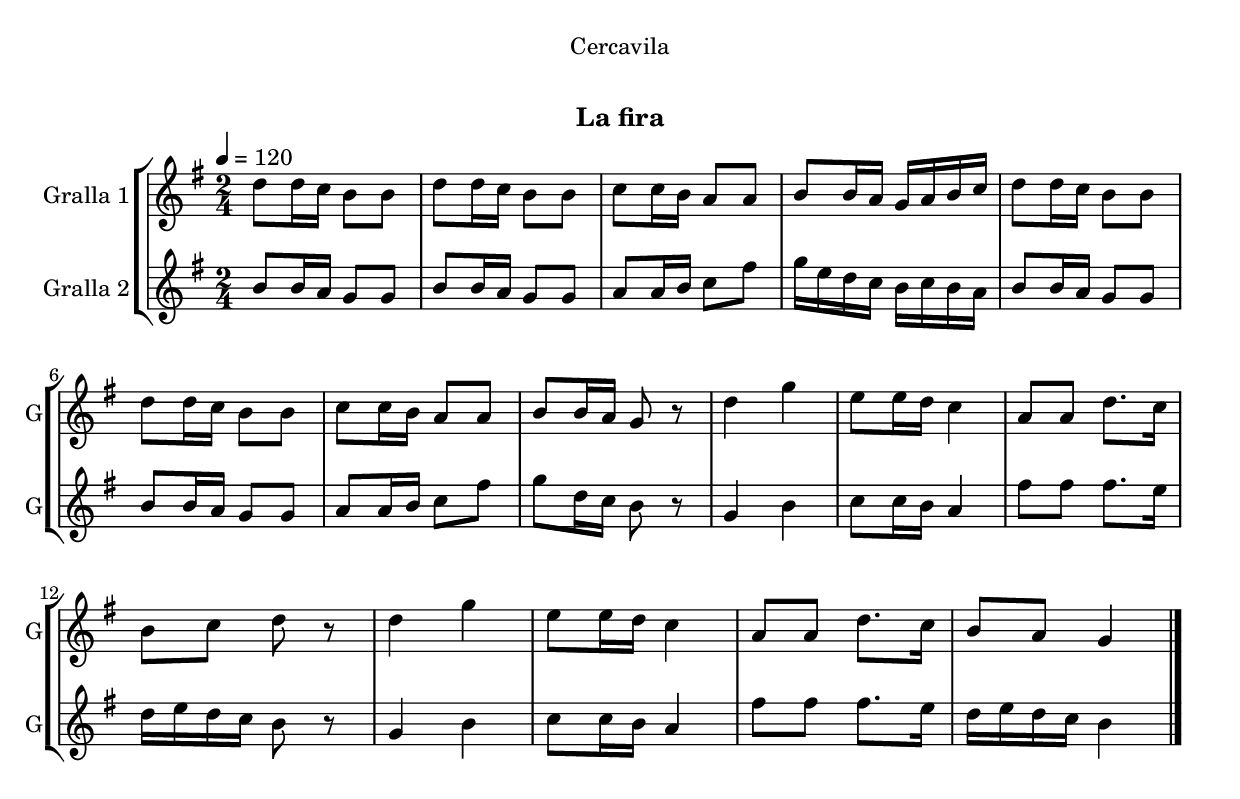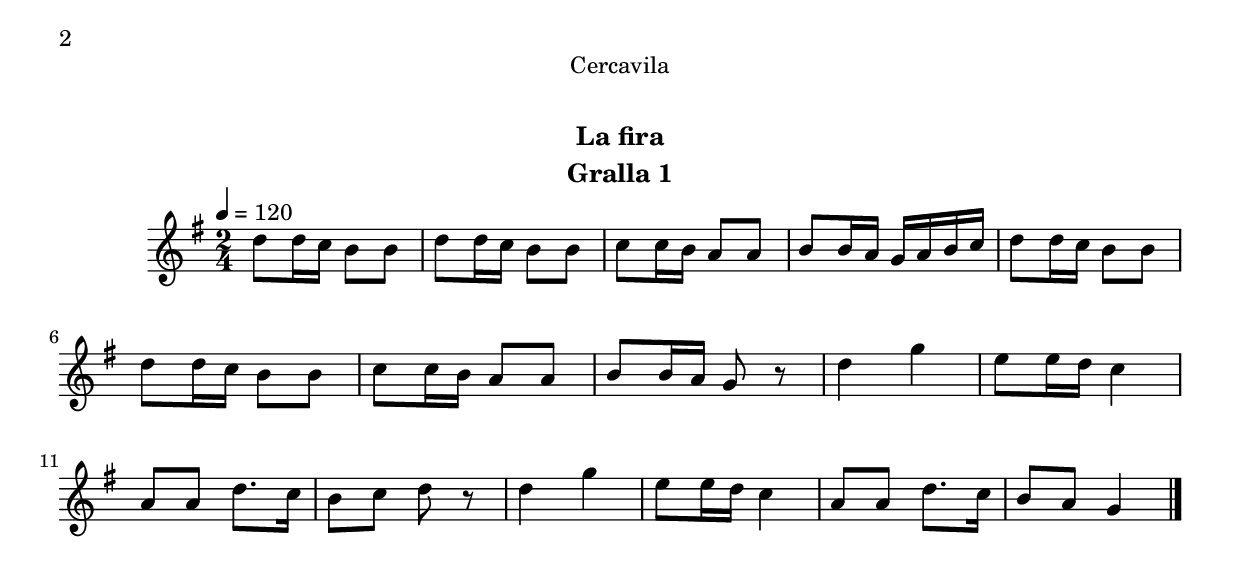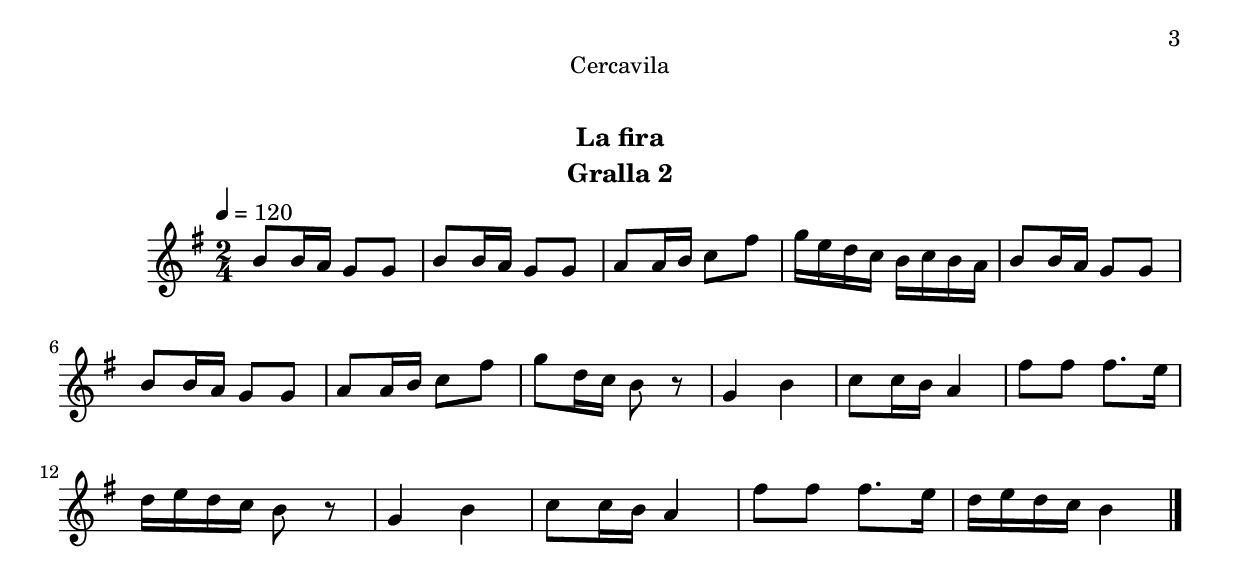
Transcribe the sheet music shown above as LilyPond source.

\version "2.22.1"

\header {
  dedication="Cercavila"
  title="  "
  subtitle="La fira"
  subsubtitle=""
  poet=""
  meter=""
  piece=""
  composer=""
  arranger=""
  opus=""
  instrument=""
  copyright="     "
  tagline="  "
}

liniaroAa =
\relative d''
{
  \tempo 4=120
  \clef treble
  \key g \major
  \time 2/4
  d8 d16 c b8 b  |
  d8 d16 c b8 b  |
  c8 c16 b a8 a  |
  b8 b16 a g a b c  |
  %05
  d8 d16 c b8 b  |
  d8 d16 c b8 b  |
  c8 c16 b a8 a  |
  b8 b16 a g8 r  |
  d'4 g  |
  %10
  e8 e16 d c4  |
  a8 a d8. c16  |
  b8 c d r  |
  d4 g  |
  e8 e16 d c4  |
  %15
  a8 a d8. c16  |
  b8 a g4  \bar "|."
}

liniaroAb =
\relative b'
{
  \tempo 4=120
  \clef treble
  \key g \major
  \time 2/4
  b8 b16 a g8 g  |
  b8 b16 a g8 g  |
  a8 a16 b c8 fis  |
  g16 e d c b c b a  |
  %05
  b8 b16 a g8 g  |
  b8 b16 a g8 g  |
  a8 a16 b c8 fis  |
  g8 d16 c b8 r  |
  g4 b  |
  %10
  c8 c16 b a4  |
  fis'8 fis fis8. e16  |
  d16 e d c b8 r  |
  g4 b  |
  c8 c16 b a4  |
  %15
  fis'8 fis fis8. e16  |
  d16 e d c b4  \bar "|."
}

\bookpart {
  \score {
    \new StaffGroup {
      \override Score.RehearsalMark #'self-alignment-X = #LEFT
      <<
        \new Staff \with {instrumentName = #"Gralla 1" shortInstrumentName = #"G"} \liniaroAa
        \new Staff \with {instrumentName = #"Gralla 2" shortInstrumentName = #"G"} \liniaroAb
      >>
    }
    \layout {}
  }
  \score { \unfoldRepeats
    \new StaffGroup {
      \override Score.RehearsalMark #'self-alignment-X = #LEFT
      <<
        \new Staff \with {instrumentName = #"Gralla 1" shortInstrumentName = #"G"} \liniaroAa
        \new Staff \with {instrumentName = #"Gralla 2" shortInstrumentName = #"G"} \liniaroAb
      >>
    }
    \midi {}
  }
}

\bookpart {
  \header {instrument="Gralla 1"}
  \score {
    \new StaffGroup {
      \override Score.RehearsalMark #'self-alignment-X = #LEFT
      <<
        \new Staff \liniaroAa
      >>
    }
    \layout {}
  }
  \score { \unfoldRepeats
    \new StaffGroup {
      \override Score.RehearsalMark #'self-alignment-X = #LEFT
      <<
        \new Staff \liniaroAa
      >>
    }
    \midi {}
  }
}

\bookpart {
  \header {instrument="Gralla 2"}
  \score {
    \new StaffGroup {
      \override Score.RehearsalMark #'self-alignment-X = #LEFT
      <<
        \new Staff \liniaroAb
      >>
    }
    \layout {}
  }
  \score { \unfoldRepeats
    \new StaffGroup {
      \override Score.RehearsalMark #'self-alignment-X = #LEFT
      <<
        \new Staff \liniaroAb
      >>
    }
    \midi {}
  }
}

